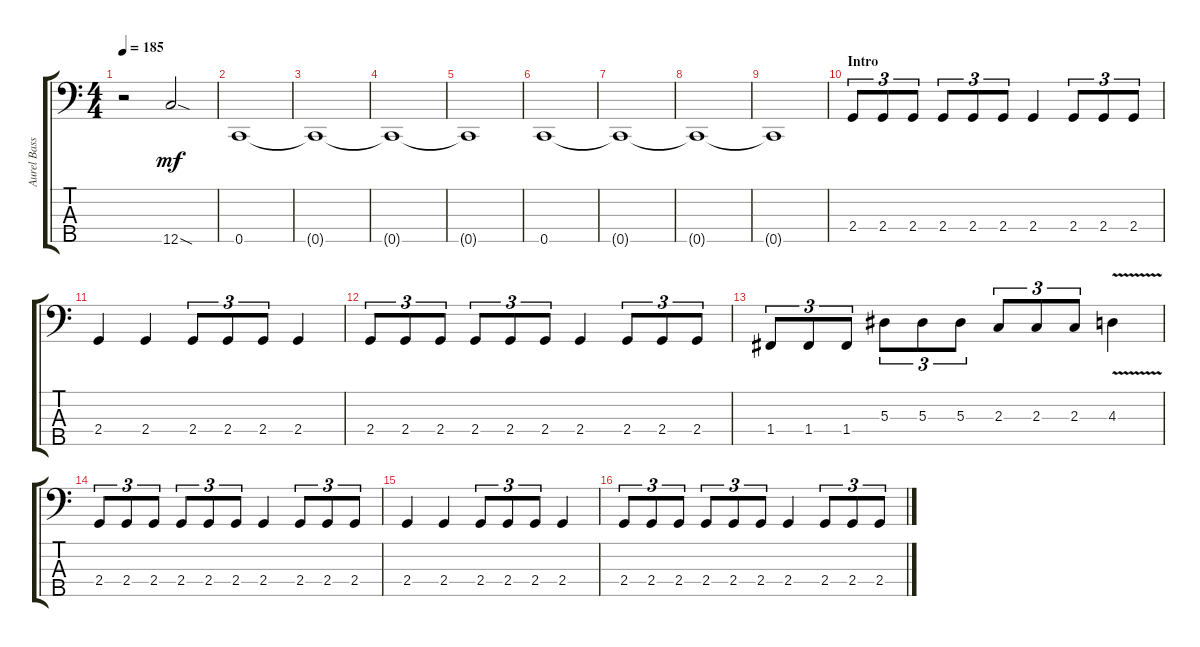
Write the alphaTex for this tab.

\track ("Aurel Bass" "Aurel Bass") {instrument electricbassfinger}
\staff {score tabs}
\tuning (Ab2 Eb2 Bb1 F1 C1) {hide}
\ts (4 4)
\tempo 185
\clef f4
\ks c
r.2{dy mf instrument electricbassfinger} 12.5{sod}.2 |
0.5.1 |
0.5{t}.1 |
0.5{t}.1 |
0.5{t}.1 |
0.5.1 |
0.5{t}.1 |
0.5{t}.1 |
0.5{t}.1 |
\section ("" "Intro")
2.4.8{tu (3 2)} 2.4.8{tu (3 2)} 2.4.8{tu (3 2)} 2.4.8{tu (3 2)} 2.4.8{tu (3 2)} 2.4.8{tu (3 2)} 2.4.4 2.4.8{tu (3 2)} 2.4.8{tu (3 2)} 2.4.8{tu (3 2)} |
2.4.4 2.4.4 2.4.8{tu (3 2)} 2.4.8{tu (3 2)} 2.4.8{tu (3 2)} 2.4.4 |
2.4.8{tu (3 2)} 2.4.8{tu (3 2)} 2.4.8{tu (3 2)} 2.4.8{tu (3 2)} 2.4.8{tu (3 2)} 2.4.8{tu (3 2)} 2.4.4 2.4.8{tu (3 2)} 2.4.8{tu (3 2)} 2.4.8{tu (3 2)} |
1.4.8{tu (3 2)} 1.4.8{tu (3 2)} 1.4.8{tu (3 2)} 5.3.8{tu (3 2)} 5.3.8{tu (3 2)} 5.3.8{tu (3 2)} 2.3.8{tu (3 2)} 2.3.8{tu (3 2)} 2.3.8{tu (3 2)} 4.3{v}.4 |
2.4.8{tu (3 2)} 2.4.8{tu (3 2)} 2.4.8{tu (3 2)} 2.4.8{tu (3 2)} 2.4.8{tu (3 2)} 2.4.8{tu (3 2)} 2.4.4 2.4.8{tu (3 2)} 2.4.8{tu (3 2)} 2.4.8{tu (3 2)} |
2.4.4 2.4.4 2.4.8{tu (3 2)} 2.4.8{tu (3 2)} 2.4.8{tu (3 2)} 2.4.4 |
2.4.8{tu (3 2)} 2.4.8{tu (3 2)} 2.4.8{tu (3 2)} 2.4.8{tu (3 2)} 2.4.8{tu (3 2)} 2.4.8{tu (3 2)} 2.4.4 2.4.8{tu (3 2)} 2.4.8{tu (3 2)} 2.4.8{tu (3 2)}
